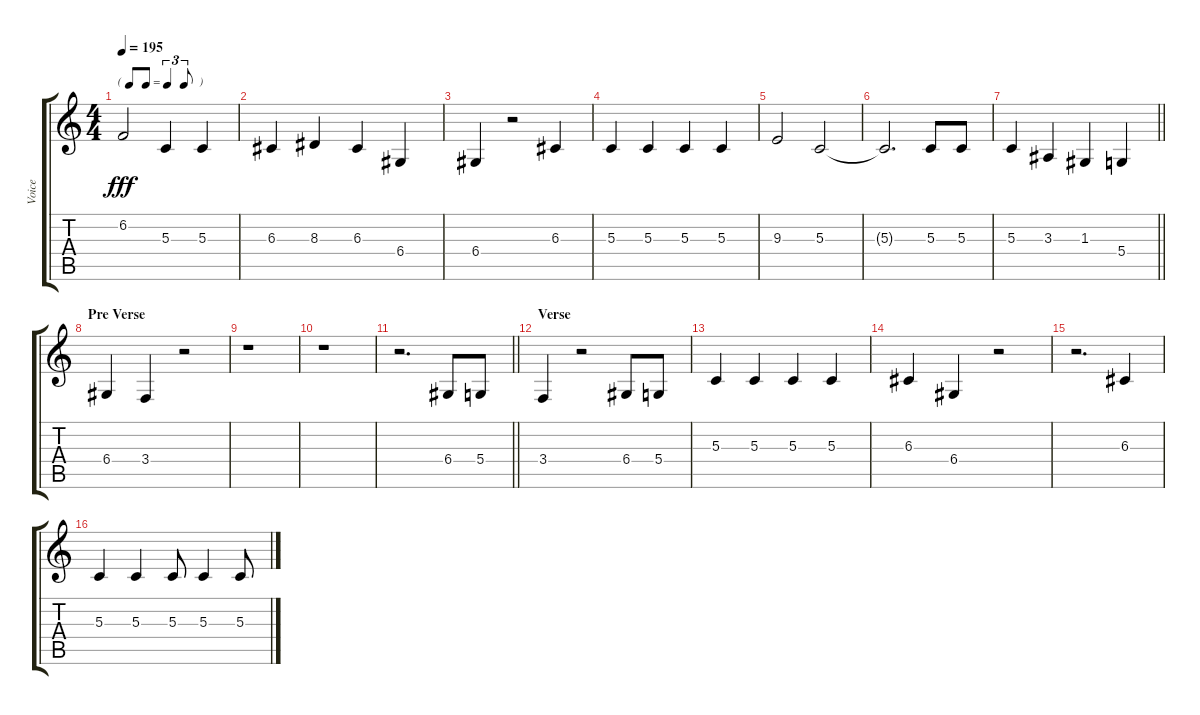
\track ("Voice" "Voice") {instrument drawbarorgan}
\staff {score tabs}
\tuning (E4 B3 G3 D3 A2 E2) {hide}
\ts (4 4)
\tf triplet8th
\tempo 195
\clef g2
\ks c
6.2{t}.2{dy fff} 5.3.4 5.3.4 |
6.3.4 8.3.4 6.3.4 6.4.4 |
6.4.4 r.2 6.3.4 |
5.3.4 5.3.4 5.3.4 5.3.4 |
9.3.2 5.3.2 |
5.3{t}.2{d} 5.3.8 5.3.8 |
\barLineRight lightlight
5.3.4 3.3.4 1.3.4 5.4.4 |
\section ("" "Pre Verse")
6.4.4 3.4.4 r.2 |
r.1 |
r.1 |
\barLineRight lightlight
r.2{d} 6.4.8 5.4.8 |
\section ("" "Verse")
3.4.4 r.2 6.4.8 5.4.8 |
5.3.4 5.3.4 5.3.4 5.3.4 |
6.3.4 6.4.4 r.2 |
r.2{d} 6.3.4 |
5.3.4 5.3.4 5.3.8 5.3.4 5.3.8
